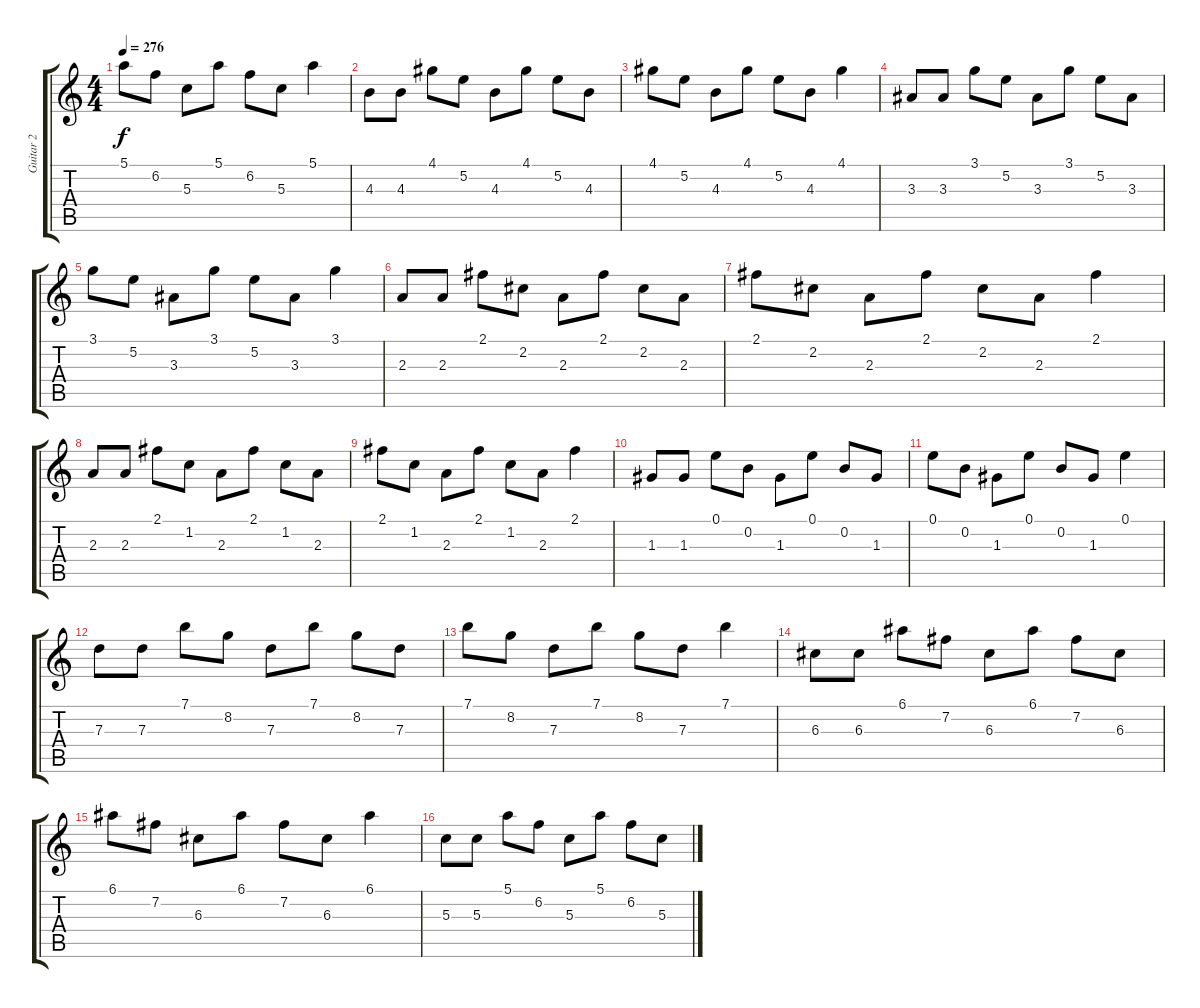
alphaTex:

\track ("Guitar 2" "Guitar 2") {instrument overdrivenguitar}
\staff {score tabs}
\tuning (E4 B3 G3 D3 A2 E2) {hide}
\ts (4 4)
\tempo 276
\clef g2
\ks c
5.1.8{dy f} 6.2.8 5.3.8 5.1.8 6.2.8 5.3.8 5.1.4 |
4.3.8 4.3.8 4.1.8 5.2.8 4.3.8 4.1.8 5.2.8 4.3.8 |
4.1.8 5.2.8 4.3.8 4.1.8 5.2.8 4.3.8 4.1.4 |
3.3.8 3.3.8 3.1.8 5.2.8 3.3.8 3.1.8 5.2.8 3.3.8 |
3.1.8 5.2.8 3.3.8 3.1.8 5.2.8 3.3.8 3.1.4 |
2.3.8 2.3.8 2.1.8 2.2.8 2.3.8 2.1.8 2.2.8 2.3.8 |
2.1.8 2.2.8 2.3.8 2.1.8 2.2.8 2.3.8 2.1.4 |
2.3.8 2.3.8 2.1.8 1.2.8 2.3.8 2.1.8 1.2.8 2.3.8 |
2.1.8 1.2.8 2.3.8 2.1.8 1.2.8 2.3.8 2.1.4 |
1.3.8 1.3.8 0.1.8 0.2.8 1.3.8 0.1.8 0.2.8 1.3.8 |
0.1.8 0.2.8 1.3.8 0.1.8 0.2.8 1.3.8 0.1.4 |
7.3.8 7.3.8 7.1.8 8.2.8 7.3.8 7.1.8 8.2.8 7.3.8 |
7.1.8 8.2.8 7.3.8 7.1.8 8.2.8 7.3.8 7.1.4 |
6.3.8 6.3.8 6.1.8 7.2.8 6.3.8 6.1.8 7.2.8 6.3.8 |
6.1.8 7.2.8 6.3.8 6.1.8 7.2.8 6.3.8 6.1.4 |
5.3.8 5.3.8 5.1.8 6.2.8 5.3.8 5.1.8 6.2.8 5.3.8
